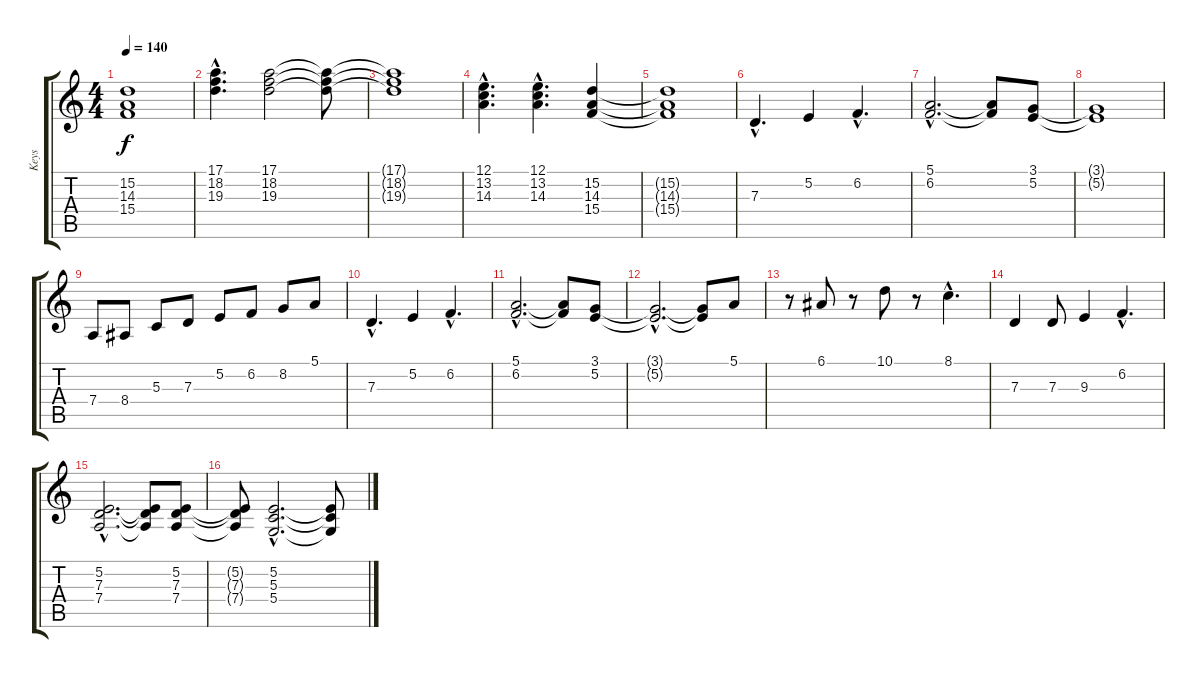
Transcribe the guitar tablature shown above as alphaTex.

\track ("Keys" "Keys") {instrument synthstrings1}
\staff {score tabs}
\tuning (E4 B3 G3 D3 A2 E2) {hide}
\ts (4 4)
\tempo 140
\clef g2
\ks c
(15.2{t} 14.3{t} 15.4{t}).1{dy f} |
(17.1{hac} 18.2{hac} 19.3{hac}).4{d} (17.1 18.2 19.3).2 (17.1{t} 18.2{t} 19.3{t}).8 |
(17.1{t} 18.2{t} 19.3{t}).1 |
(12.1{hac} 13.2{hac} 14.3{hac}).4{d} (12.1{hac} 13.2{hac} 14.3{hac}).4{d} (15.2 14.3 15.4).4 |
(15.2{t} 14.3{t} 15.4{t}).1 |
7.3{hac}.4{d} 5.2.4 6.2{hac}.4{d} |
(5.1{hac} 6.2{hac}).2{d} (5.1{t} 6.2{t}).8 (3.1 5.2).8 |
(3.1{t} 5.2{t}).1 |
7.4.8 8.4.8 5.3.8 7.3.8 5.2.8 6.2.8 8.2.8 5.1.8 |
7.3{hac}.4{d} 5.2.4 6.2{hac}.4{d} |
(5.1{hac} 6.2{hac}).2{d} (5.1{t} 6.2{t}).8 (3.1 5.2).8 |
(3.1{hac t} 5.2{hac t}).2{d} (3.1{t} 5.2{t}).8 5.1.8 |
r.8 6.1.8 r.8 10.1.8 r.8 8.1{hac}.4{d} |
7.3.4 7.3.8 9.3.4 6.2{hac}.4{d} |
(5.2{hac} 7.3{hac} 7.4{hac}).2{d} (5.2{t} 7.3{t} 7.4{t}).8 (5.2 7.3 7.4).8 |
(5.2{t} 7.3{t} 7.4{t}).8 (5.2{hac} 5.3{hac} 5.4{hac}).2{d} (5.2{t} 5.3{t} 5.4{t}).8
